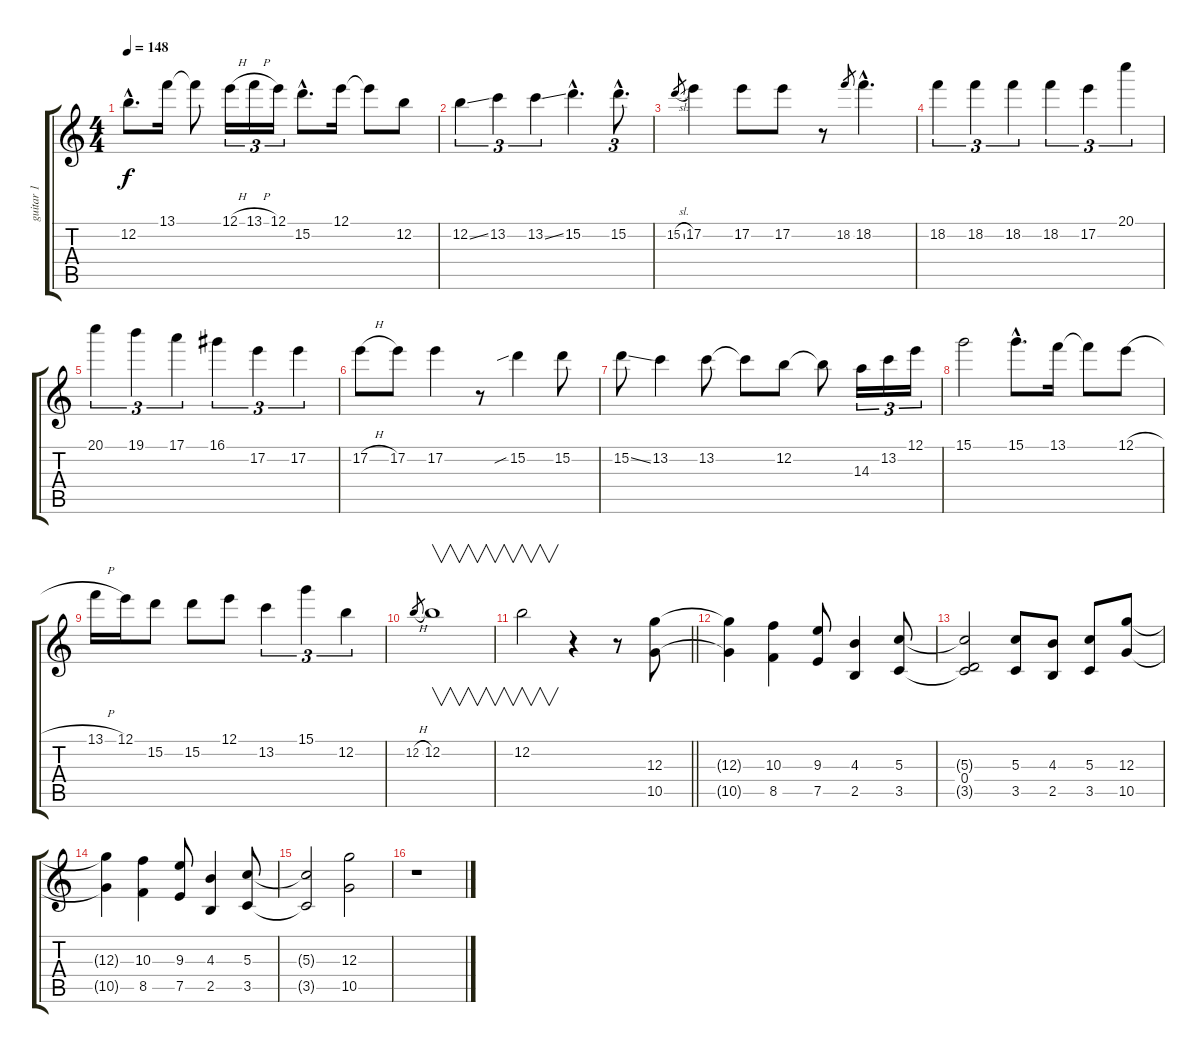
\track ("guitar 1" "guitar 1") {instrument distortionguitar}
\staff {score tabs}
\tuning (E4 B3 G3 D3 A2 E2) {hide}
\ts (4 4)
\tempo 148
\clef g2
\ks c
12.2{hac}.8{d dy f} 13.1.16 13.1{t}.8 12.1{h}.16{tu (3 2)} 13.1{h}.16{tu (3 2)} 12.1.16{tu (3 2)} 15.2{hac}.8{d} 12.1.16 12.1{t}.8 12.2.8 |
12.2{ss}.4{tu (3 2)} 13.2.4{tu (3 2)} 13.2{ss}.4{tu (3 2)} 15.2{hac}.4{d} 15.2{hac}.8{d tu (3 2)} |
15.2{sl}.8{gr} 17.2.4 17.2.8 17.2.8 r.8 18.2.8{gr} 18.2{hac}.4{d} |
18.2.4{tu (3 2)} 18.2.4{tu (3 2)} 18.2.4{tu (3 2)} 18.2.4{tu (3 2)} 17.2.4{tu (3 2)} 20.1.4{tu (3 2)} |
20.1.4{tu (3 2)} 19.1.4{tu (3 2)} 17.1.4{tu (3 2)} 16.1.4{tu (3 2)} 17.2.4{tu (3 2)} 17.2.4{tu (3 2)} |
17.2{h}.8 17.2.8 17.2.4 r.8 15.2{sib}.4 15.2.8 |
15.2{ss}.8 13.2.4 13.2.8 13.2{t}.8 12.2.8 12.2{t}.8 14.3.16{tu (3 2)} 13.2.16{tu (3 2)} 12.1.16{tu (3 2)} |
15.1.2 15.1{hac}.8{d} 13.1.16 13.1{t}.8 12.1{h}.8 |
13.1{h}.16 12.1.16 15.2.8 15.2.8 12.1.8 13.2.4{tu (3 2)} 15.1.4{tu (3 2)} 12.2.4{tu (3 2)} |
12.2{h}.8{gr} 12.2.1{v} |
\barLineRight lightlight
12.2.2{v} r.4 r.8 (12.3 10.5).8 |
(12.3{t} 10.5{t}).4 (10.3 8.5).4 (9.3 7.5).8 (4.3 2.5).4 (5.3 3.5).8 |
(5.3{t} 0.4 3.5{t}).2 (5.3 3.5).8 (4.3 2.5).8 (5.3 3.5).8 (12.3 10.5).8 |
(12.3{t} 10.5{t}).4 (10.3 8.5).4 (9.3 7.5).8 (4.3 2.5).4 (5.3 3.5).8 |
(5.3{t} 3.5{t}).2 (12.3 10.5).2 |
r.1
